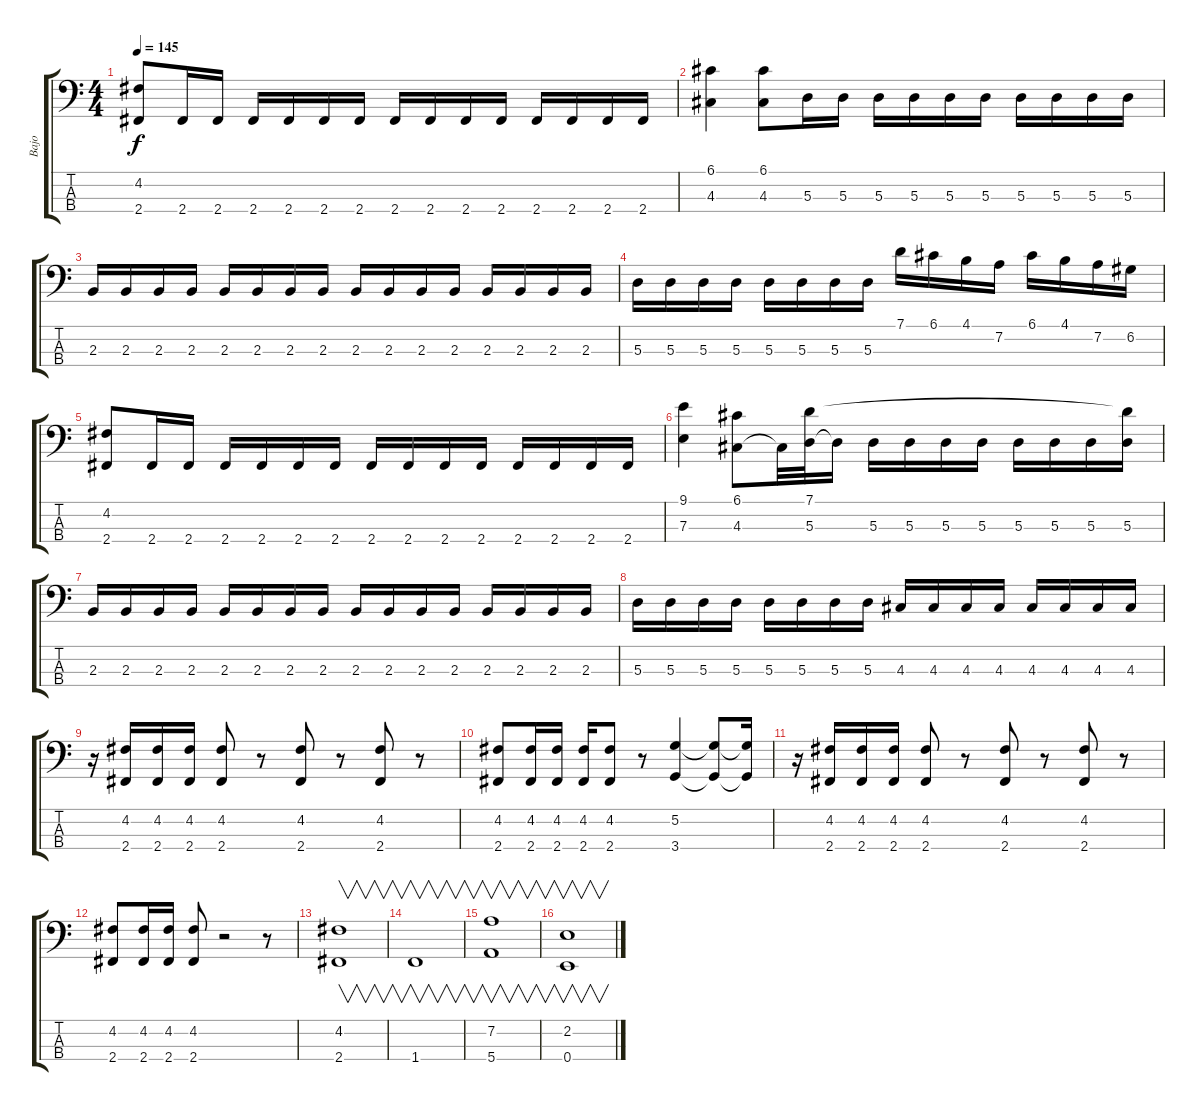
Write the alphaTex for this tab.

\track ("Bajo" "Bajo") {instrument electricbassfinger}
\staff {score tabs}
\tuning (G2 D2 A1 E1) {hide}
\ts (4 4)
\tempo 145
\clef f4
\ks c
(4.2 2.4).8{dy f} 2.4.16 2.4.16 2.4.16 2.4.16 2.4.16 2.4.16 2.4.16 2.4.16 2.4.16 2.4.16 2.4.16 2.4.16 2.4.16 2.4.16 |
(6.1 4.3).4 (6.1 4.3).8 5.3.16 5.3.16 5.3.16 5.3.16 5.3.16 5.3.16 5.3.16 5.3.16 5.3.16 5.3.16 |
2.3.16 2.3.16 2.3.16 2.3.16 2.3.16 2.3.16 2.3.16 2.3.16 2.3.16 2.3.16 2.3.16 2.3.16 2.3.16 2.3.16 2.3.16 2.3.16 |
5.3.16 5.3.16 5.3.16 5.3.16 5.3.16 5.3.16 5.3.16 5.3.16 7.1.16 6.1.16 4.1.16 7.2.16 6.1.16 4.1.16 7.2.16 6.2.16 |
(4.2 2.4).8 2.4.16 2.4.16 2.4.16 2.4.16 2.4.16 2.4.16 2.4.16 2.4.16 2.4.16 2.4.16 2.4.16 2.4.16 2.4.16 2.4.16 |
(9.1 7.3).4 (6.1 4.3).8 4.3{t}.32 (7.1 5.3).32 5.3{t}.16 5.3.16 5.3.16 5.3.16 5.3.16 5.3.16 5.3.16 5.3.16 (7.1{t} 5.3).16 |
2.3.16 2.3.16 2.3.16 2.3.16 2.3.16 2.3.16 2.3.16 2.3.16 2.3.16 2.3.16 2.3.16 2.3.16 2.3.16 2.3.16 2.3.16 2.3.16 |
5.3.16 5.3.16 5.3.16 5.3.16 5.3.16 5.3.16 5.3.16 5.3.16 4.3.16 4.3.16 4.3.16 4.3.16 4.3.16 4.3.16 4.3.16 4.3.16 |
r.16 (4.2 2.4).16 (4.2 2.4).16 (4.2 2.4).16 (4.2 2.4).8 r.8 (4.2 2.4).8 r.8 (4.2 2.4).8 r.8 |
(4.2 2.4).8 (4.2 2.4).16 (4.2 2.4).16 (4.2 2.4).16 (4.2 2.4).8 r.8 (5.2 3.4).4 (5.2{t} 3.4{t}).8 (5.2{t} 3.4{t}).16 |
r.16 (4.2 2.4).16 (4.2 2.4).16 (4.2 2.4).16 (4.2 2.4).8 r.8 (4.2 2.4).8 r.8 (4.2 2.4).8 r.8 |
(4.2 2.4).8 (4.2 2.4).16 (4.2 2.4).16 (4.2 2.4).8 r.2 r.8 |
(4.2 2.4).1{v} |
1.4.1{v} |
(7.2 5.4).1{v} |
(2.2 0.4).1{v}
